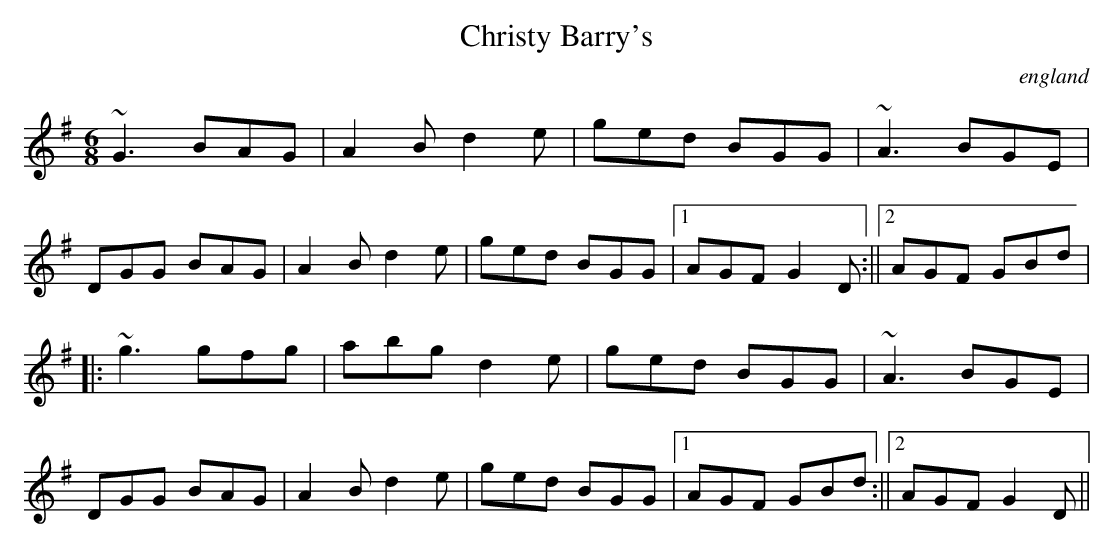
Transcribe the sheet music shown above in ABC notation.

X:1
T:Christy Barry's
O:england
M:6/8
L:1/8
K:G
~G3 BAG|A2B d2e|ged BGG|~A3 BGE|
DGG BAG|A2B d2e|ged BGG|1 AGF G2D:||2 AGF GBd|
||:~g3 gfg|abg d2e|ged BGG|~A3 BGE|
DGG BAG|A2B d2e|ged BGG|1 AGF GBd:||2 AGF G2D||
